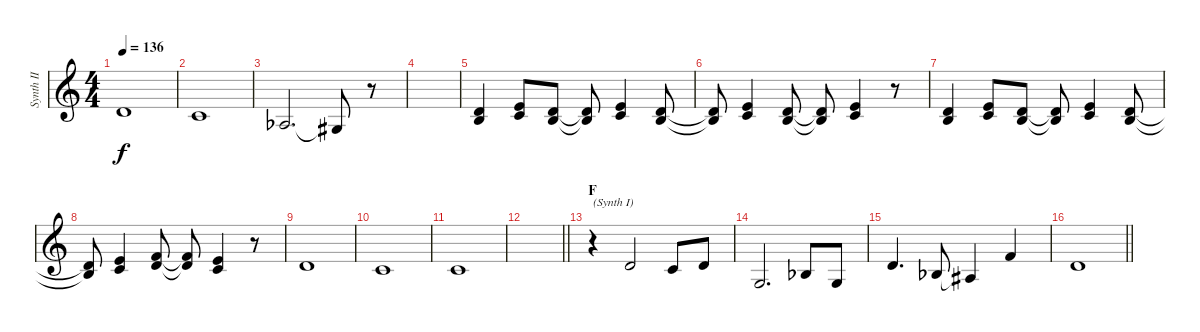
\track ("Synth II" "Synth II") {instrument brasssection}
\staff {score}
\tuning (E4 B3 G3 D3 A2 D2) {hide}
\ts (4 4)
\tempo 136
\clef g2
\ks c
3.2.1{dy f} |
1.2.1 |
1.3{acc b}.2{d} 1.3{t}.8 r.8 |
|
(3.2 4.3).4 (0.1 1.2).8 (3.2 4.3).8 (3.2{t} 4.3{t}).8 (0.1 1.2).4 (3.2 4.3).8 |
(3.2{t} 4.3{t}).8 (0.1 1.2).4 (3.2 4.3).8 (3.2{t} 4.3{t}).8 (0.1 1.2).4 r.8 |
(3.2 4.3).4 (0.1 1.2).8 (3.2 4.3).8 (3.2{t} 4.3{t}).8 (0.1 1.2).4 (3.2 4.3).8 |
(3.2{t} 4.3{t}).8 (0.1 1.2).4 (1.1 3.2).8 (1.1{t} 3.2{t}).8 (0.1 1.2).4 r.8 |
3.2.1 |
1.2.1 |
1.2.1 |
\barLineRight lightlight
|
\section ("" "F")
r.4{txt "(Synth I)" instrument lead6voice} 3.2.2 1.2.8 3.2.8 |
0.3.2{d} 3.3{acc b}.8 0.3.8 |
3.2.4{d} 3.3{acc b}.8 3.3{t}.4 1.1.4 |
\barLineRight lightlight
3.2.1
